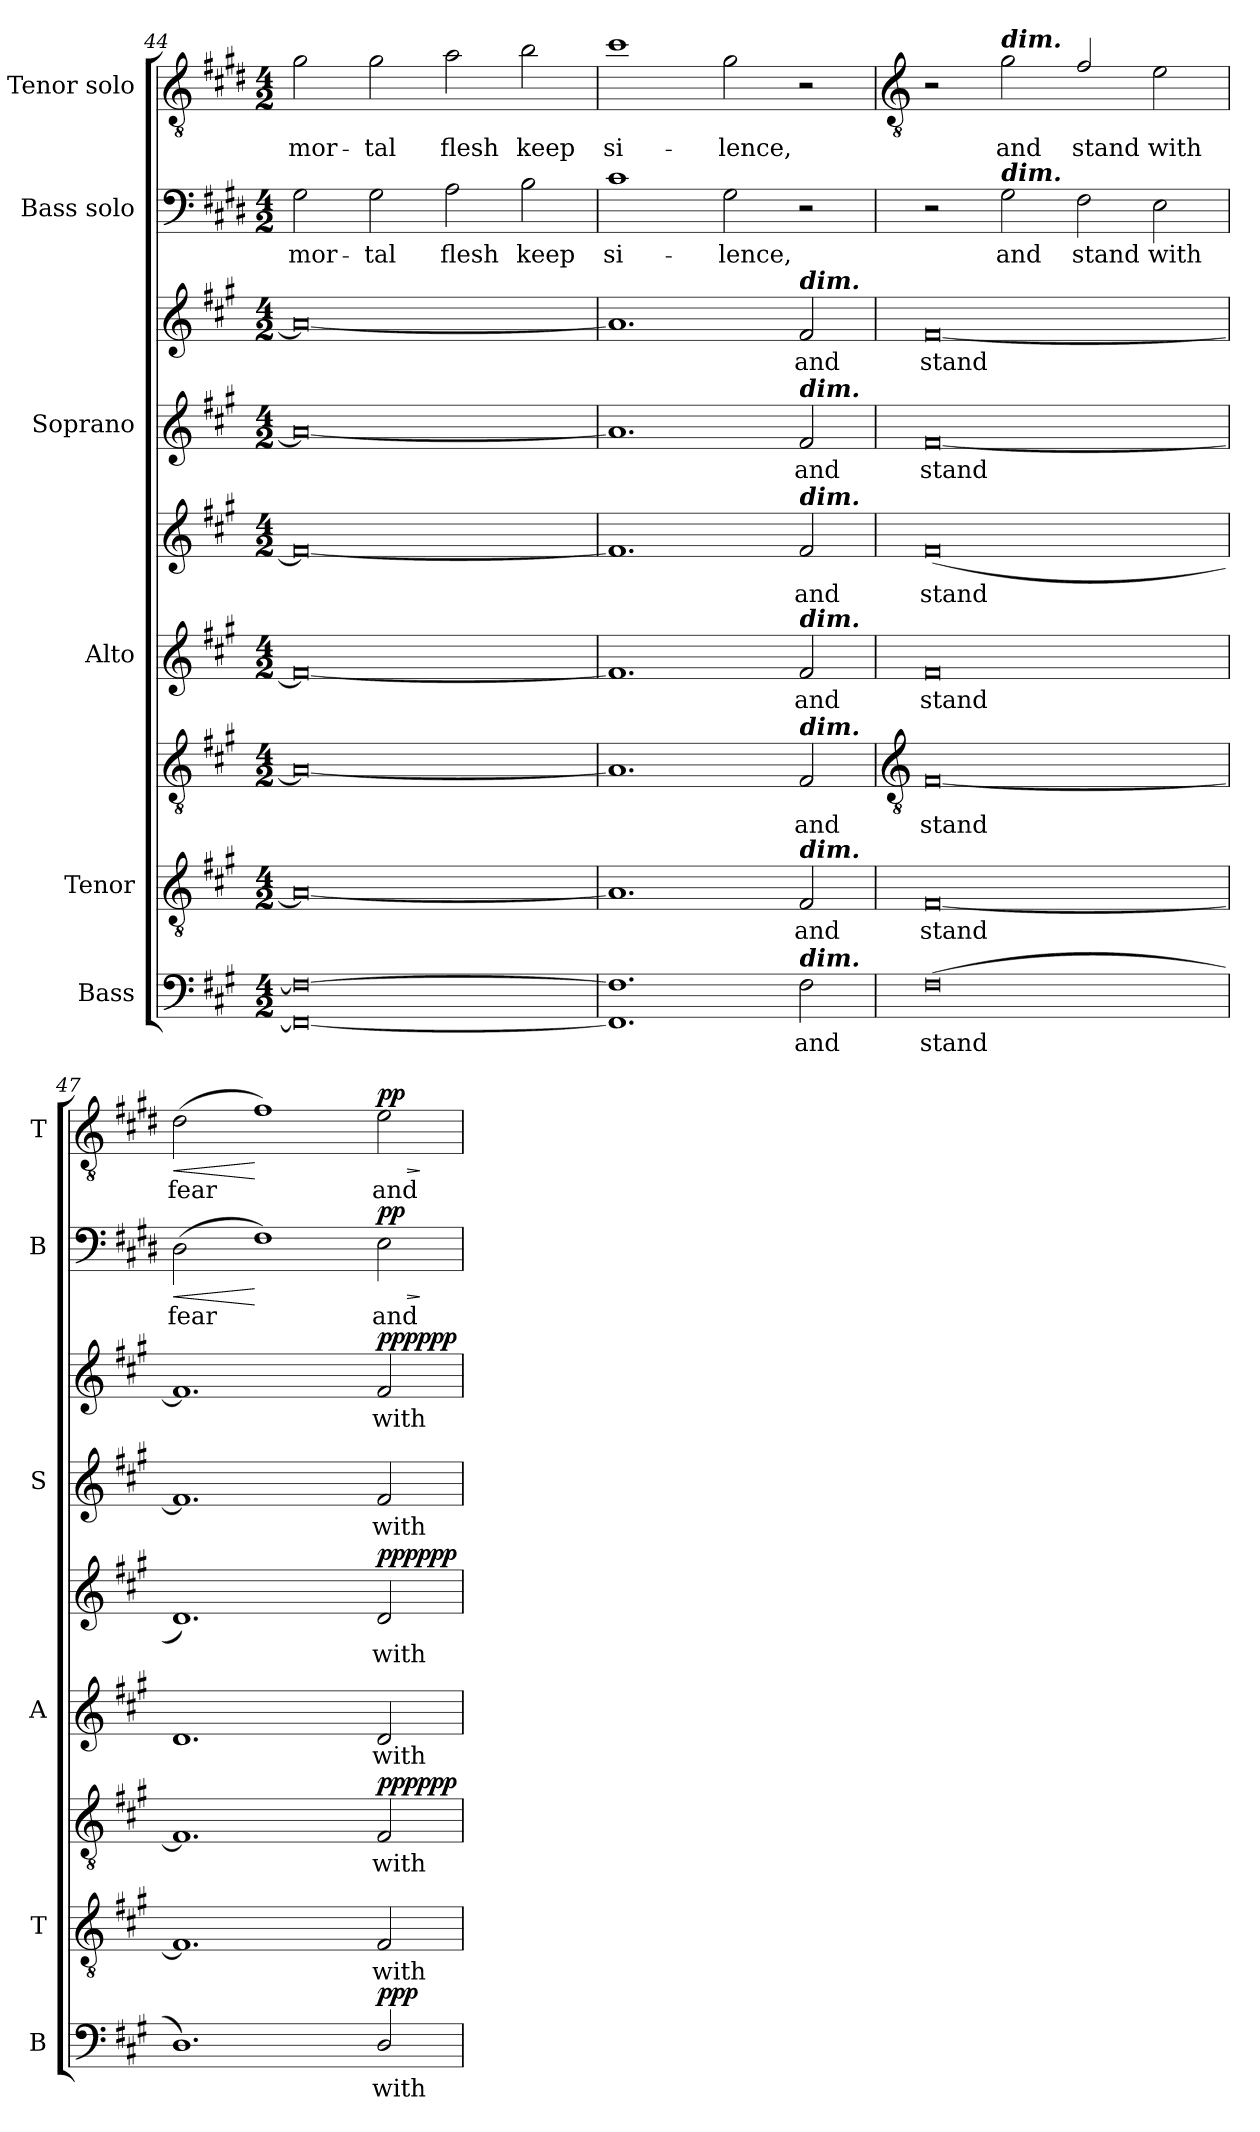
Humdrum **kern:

**kern	**text	**dynam	**kern	**text	**kern	**text	**dynam	**kern	**text	**kern	**text	**dynam	**kern	**text	**kern	**text	**dynam	**kern	**text	**dynam	**kern	**text	**dynam
*part6	*part6	*part6	*part5	*part5	*part5	*part5	*part5	*part4	*part4	*part4	*part4	*part4	*part3	*part3	*part3	*part3	*part3	*part2	*part2	*part2	*part1	*part1	*part1
*staff9	*staff9	*staff9	*staff8	*staff8	*staff7	*staff7	*staff7/8	*staff6	*staff6	*staff5	*staff5	*staff5/6	*staff4	*staff4	*staff3	*staff3	*staff3/4	*staff2	*staff2	*staff2	*staff1	*staff1	*staff1
*I"Bass	*	*	*I"Tenor	*	*	*	*	*I"Alto	*	*	*	*	*I"Soprano	*	*	*	*	*I"Bass solo	*	*	*I"Tenor solo	*	*
*I'B	*	*	*I'T	*	*	*	*	*I'A	*	*	*	*	*I'S	*	*	*	*	*I'B	*	*	*I'T	*	*
*clefF4	*	*	*clefGv2	*	*clefGv2	*	*	*clefG2	*	*clefG2	*	*	*clefG2	*	*clefG2	*	*	*clefF4	*	*	*clefGv2	*	*
*	*	*	*	*	*	*	*	*	*	*	*	*	*	*	*	*	*	*ITrd4c7	*	*	*ITrd4c7	*	*
*k[f#c#g#]	*	*	*k[f#c#g#]	*	*k[f#c#g#]	*	*	*k[f#c#g#]	*	*k[f#c#g#]	*	*	*k[f#c#g#]	*	*k[f#c#g#]	*	*	*k[f#c#g#]	*	*	*k[f#c#g#]	*	*
*A:	*	*	*A:	*	*A:	*	*	*A:	*	*A:	*	*	*A:	*	*A:	*	*	*A:	*	*	*A:	*	*
*M4/2	*	*	*M4/2	*	*M4/2	*	*	*M4/2	*	*M4/2	*	*	*M4/2	*	*M4/2	*	*	*M4/2	*	*	*M4/2	*	*
=44	=44	=44	=44	=44	=44	=44	=44	=44	=44	=44	=44	=44	=44	=44	=44	=44	=44	=44	=44	=44	=44	=44	=44
!	!	!	!	!	!	!	!	!	!	!	!	!	!	!	!	!	!	!	!LO:LY:b	!	!	!LO:LY:b	!
0FF#_ 0F#_	.	.	0A_	.	0A_	.	.	0f#_	.	0f#_	.	.	0a_	.	0a_	.	.	2C#	mor-	.	2c#	mor-	.
!	!	!	!	!	!	!	!	!	!	!	!	!	!	!	!	!	!	!	!LO:LY:b	!	!	!LO:LY:b	!
.	.	.	.	.	.	.	.	.	.	.	.	.	.	.	.	.	.	2C#	-tal	.	2c#	-tal	.
!	!	!	!	!	!	!	!	!	!	!	!	!	!	!	!	!	!	!	!LO:LY:b	!	!	!LO:LY:b	!
.	.	.	.	.	.	.	.	.	.	.	.	.	.	.	.	.	.	2D	flesh	.	2d	flesh	.
!	!	!	!	!	!	!	!	!	!	!	!	!	!	!	!	!	!	!	!LO:LY:b	!	!	!LO:LY:b	!
.	.	.	.	.	.	.	.	.	.	.	.	.	.	.	.	.	.	2E	keep	.	2e	keep	.
=45	=45	=45	=45	=45	=45	=45	=45	=45	=45	=45	=45	=45	=45	=45	=45	=45	=45	=45	=45	=45	=45	=45	=45
!	!	!	!	!	!	!	!	!	!	!	!	!	!	!	!	!	!	!	!LO:LY:b	!	!	!LO:LY:b	!
1.FF#] 1.F#]	.	.	1.A]	.	1.A]	.	.	1.f#]	.	1.f#]	.	.	1.a]	.	1.a]	.	.	1F#	si-	.	1f#	si-	.
!	!	!	!	!	!	!	!	!	!	!	!	!	!	!	!	!	!	!	!LO:LY:b	!	!	!LO:LY:b	!
.	.	.	.	.	.	.	.	.	.	.	.	.	.	.	.	.	.	2C#	-lence,	.	2c#	-lence,	.
!	!	!	!	!	!	!	!	!	!	!	!	!	!	!	!LO:TX:a:Bi:t=dim.	!	!	!	!	!	!	!	!
!	!	!	!	!	!	!	!	!	!	!	!	!	!LO:TX:a:Bi:t=dim.	!	!	!	!	!	!	!	!	!	!
!	!	!	!	!	!	!	!	!	!	!LO:TX:a:Bi:t=dim.	!	!	!	!	!	!	!	!	!	!	!	!	!
!	!	!	!	!	!	!	!	!LO:TX:a:Bi:t=dim.	!	!	!	!	!	!	!	!	!	!	!	!	!	!	!
!	!	!	!	!	!LO:TX:a:Bi:t=dim.	!	!	!	!	!	!	!	!	!	!	!	!	!	!	!	!	!	!
!	!	!	!LO:TX:a:Bi:t=dim.	!	!	!	!	!	!	!	!	!	!	!	!	!	!	!	!	!	!	!	!
!LO:TX:a:Bi:t=dim.	!	!	!	!	!	!	!	!	!	!	!	!	!	!	!	!	!	!	!	!	!	!	!
!	!LO:LY:b	!	!	!LO:LY:b	!	!LO:LY:b	!	!	!LO:LY:b	!	!LO:LY:b	!	!	!LO:LY:b	!	!LO:LY:b	!	!	!	!	!	!	!
2F#	and	.	2F#	and	2F#	and	.	2f#	and	2f#	and	.	2f#	and	2f#	and	.	2r	.	.	2r	.	.
!!LO:LB:g=z
=46	=46	=46	=46	=46	=46	=46	=46	=46	=46	=46	=46	=46	=46	=46	=46	=46	=46	=46	=46	=46	=46	=46	=46
*	*	*	*	*	*clefGv2	*	*	*	*	*	*	*	*	*	*	*	*	*	*	*	*clefGv2	*	*
!	!LO:LY:b	!	!	!LO:LY:b	!	!LO:LY:b	!	!	!LO:LY:b	!	!LO:LY:b	!	!	!LO:LY:b	!	!LO:LY:b	!	!	!	!	!	!	!
(>0F#	stand	.	[0F#	stand	[0F#	stand	.	0f#	stand	(<0f#	stand	.	[0f#	stand	[0f#	stand	.	2r	.	.	2r	.	.
!	!	!	!	!	!	!	!	!	!	!	!	!	!	!	!	!	!	!	!	!	!LO:TX:a:Bi:t=dim.	!	!
!	!	!	!	!	!	!	!	!	!	!	!	!	!	!	!	!	!	!LO:TX:a:Bi:t=dim.	!	!	!	!	!
!	!	!	!	!	!	!	!	!	!	!	!	!	!	!	!	!	!	!	!LO:LY:b	!	!	!LO:LY:b	!
.	.	.	.	.	.	.	.	.	.	.	.	.	.	.	.	.	.	2C#	and	.	2c#	and	.
!	!	!	!	!	!	!	!	!	!	!	!	!	!	!	!	!	!	!	!LO:LY:b	!	!	!LO:LY:b	!
.	.	.	.	.	.	.	.	.	.	.	.	.	.	.	.	.	.	2BB	stand	.	2B/	stand	.
!	!	!	!	!	!	!	!	!	!	!	!	!	!	!	!	!	!	!	!LO:LY:b	!	!	!LO:LY:b	!
.	.	.	.	.	.	.	.	.	.	.	.	.	.	.	.	.	.	2AA	with	.	2A	with	.
=47	=47	=47	=47	=47	=47	=47	=47	=47	=47	=47	=47	=47	=47	=47	=47	=47	=47	=47	=47	=47	=47	=47	=47
!	!	!	!	!	!	!	!	!	!	!	!	!	!	!	!	!	!	!	!LO:LY:b	!LO:HP:b	!	!LO:LY:b	!LO:HP:b
1.D)	.	.	1.F#]	.	1.F#]	.	.	1.d	.	1.d)	.	.	1.f#]	.	1.f#]	.	.	(<2GG#	fear	<	(<2G#	fear	<
.	.	.	.	.	.	.	.	.	.	.	.	.	.	.	.	.	.	1BB)	.	[	1B)	.	[
!	!LO:LY:b	!LO:DY:b	!	!LO:LY:b	!	!LO:LY:b	!LO:DY:b=2	!	!LO:LY:b	!	!LO:LY:b	!	!	!LO:LY:b	!	!LO:LY:b	!	!	!LO:LY:b	!LO:HP:b	!	!LO:LY:b	!LO:HP:b
!	!	!	!	!	!	!	!LO:DY:n=1:b	!	!	!	!	!LO:DY:b=2	!	!	!	!	!	!	!	!	!	!	!
!	!	!	!	!	!	!	!	!	!	!	!	!LO:DY:n=1:b	!	!	!	!	!LO:DY:b=2	!	!	!	!	!	!
!	!	!	!	!	!	!	!	!	!	!	!	!	!	!	!	!	!LO:DY:n=1:b	!	!	!LO:DY:n=1:b	!	!	!LO:DY:n=1:b
2D/	with	ppp	2F#	with	2F#	with	ppp ppp	2d	with	2d	with	ppp ppp	2f#	with	2f#	with	ppp ppp	2AA	and	> pp	2A	and	> pp
.	.	.	.	.	.	.	.	.	.	.	.	.	.	.	.	.	.	.	.	]	.	.	]
=	=	=	=	=	=	=	=	=	=	=	=	=	=	=	=	=	=	=	=	=	=	=	=
*-	*-	*-	*-	*-	*-	*-	*-	*-	*-	*-	*-	*-	*-	*-	*-	*-	*-	*-	*-	*-	*-	*-	*-
